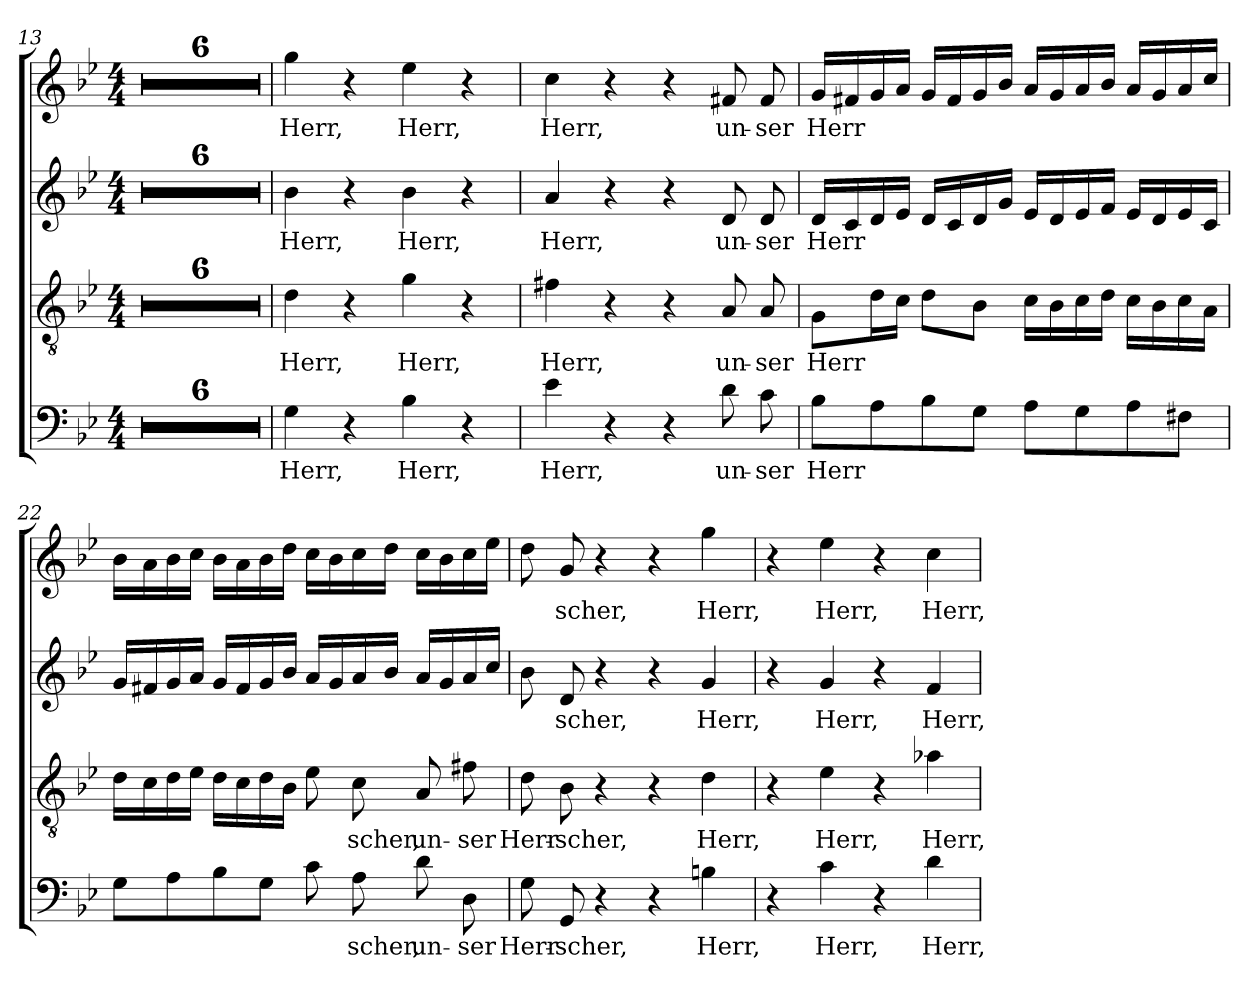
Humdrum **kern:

**kern	**text	**kern	**text	**kern	**text	**kern	**text
*part4	*part4	*part3	*part3	*part2	*part2	*part1	*part1
*staff4	*staff4	*staff3	*staff3	*staff2	*staff2	*staff1	*staff1
*clefF4	*	*clefGv2	*	*clefG2	*	*clefG2	*
*k[b-e-]	*	*k[b-e-]	*	*k[b-e-]	*	*k[b-e-]	*
*B-:	*	*B-:	*	*B-:	*	*B-:	*
*M4/4	*	*M4/4	*	*M4/4	*	*M4/4	*
=13	=13	=13	=13	=13	=13	=13	=13
1r	.	1r	.	1r	.	1r	.
=14	=14	=14	=14	=14	=14	=14	=14
1r	.	1r	.	1r	.	1r	.
=15	=15	=15	=15	=15	=15	=15	=15
1r	.	1r	.	1r	.	1r	.
=16	=16	=16	=16	=16	=16	=16	=16
1r	.	1r	.	1r	.	1r	.
=17	=17	=17	=17	=17	=17	=17	=17
1r	.	1r	.	1r	.	1r	.
=18	=18	=18	=18	=18	=18	=18	=18
1r	.	1r	.	1r	.	1r	.
=19	=19	=19	=19	=19	=19	=19	=19
!	!LO:LY:b	!	!LO:LY:b	!	!LO:LY:b	!	!LO:LY:b
4G\	Herr,	4d\	Herr,	4b-\	Herr,	4gg\	Herr,
4r	.	4r	.	4r	.	4r	.
!	!LO:LY:b	!	!LO:LY:b	!	!LO:LY:b	!	!LO:LY:b
4B-\	Herr,	4g\	Herr,	4b-\	Herr,	4ee-\	Herr,
4r	.	4r	.	4r	.	4r	.
=20	=20	=20	=20	=20	=20	=20	=20
!	!LO:LY:b	!	!LO:LY:b	!	!LO:LY:b	!	!LO:LY:b
4e-\	Herr,	4f#X\	Herr,	4a/	Herr,	4cc\	Herr,
4r	.	4r	.	4r	.	4r	.
4r	.	4r	.	4r	.	4r	.
!	!LO:LY:b	!	!LO:LY:b	!	!LO:LY:b	!	!LO:LY:b
8d\	un-	8A/	un-	8d/	un-	8f#X/	un-
!	!LO:LY:b	!	!LO:LY:b	!	!LO:LY:b	!	!LO:LY:b
8c\	-ser	8A/	-ser	8d/	-ser	8f#/	-ser
=21	=21	=21	=21	=21	=21	=21	=21
!	!LO:LY:b	!	!LO:LY:b	!	!LO:LY:b	!	!LO:LY:b
8B-\L	Herr	8G\L	Herr	16d/LL	Herr	16g/LL	Herr
.	.	.	.	16c/	.	16f#X/	.
8A\	.	16d\L	.	16d/	.	16g/	.
.	.	16c\JJ	.	16e-/JJ	.	16a/JJ	.
8B-\	.	8d\L	.	16d/LL	.	16g/LL	.
.	.	.	.	16c/	.	16f#/	.
8G\J	.	8B-\J	.	16d/	.	16g/	.
.	.	.	.	16g/JJ	.	16b-/JJ	.
8A\L	.	16c\LL	.	16e-/LL	.	16a/LL	.
.	.	16B-\	.	16d/	.	16g/	.
8G\	.	16c\	.	16e-/	.	16a/	.
.	.	16d\JJ	.	16f/JJ	.	16b-/JJ	.
8A\	.	16c\LL	.	16e-/LL	.	16a/LL	.
.	.	16B-\	.	16d/	.	16g/	.
8F#X\J	.	16c\	.	16e-/	.	16a/	.
.	.	16A\JJ	.	16c/JJ	.	16cc/JJ	.
!!LO:LB:g=z
=22	=22	=22	=22	=22	=22	=22	=22
8G\L	.	16d\LL	.	16g/LL	.	16b-\LL	.
.	.	16c\	.	16f#X/	.	16a\	.
8A\	.	16d\	.	16g/	.	16b-\	.
.	.	16e-\JJ	.	16a/JJ	.	16cc\JJ	.
8B-\	.	16d\LL	.	16g/LL	.	16b-\LL	.
.	.	16c\	.	16f#/	.	16a\	.
8G\J	.	16d\	.	16g/	.	16b-\	.
.	.	16B-\JJ	.	16b-/JJ	.	16dd\JJ	.
8c\	.	8e-\	.	16a/LL	.	16cc\LL	.
.	.	.	.	16g/	.	16b-\	.
!	!LO:LY:b	!	!LO:LY:b	!	!	!	!
8A\	scher,	8c\	scher,	16a/	.	16cc\	.
.	.	.	.	16b-/JJ	.	16dd\JJ	.
!	!LO:LY:b	!	!LO:LY:b	!	!	!	!
8d\	un-	8A/	un-	16a/LL	.	16cc\LL	.
.	.	.	.	16g/	.	16b-\	.
!	!LO:LY:b	!	!LO:LY:b	!	!	!	!
8D\	-ser	8f#X\	-ser	16a/	.	16cc\	.
.	.	.	.	16cc/JJ	.	16ee-\JJ	.
=23	=23	=23	=23	=23	=23	=23	=23
!	!LO:LY:b	!	!LO:LY:b	!	!	!	!
8G\	Herr-	8d\	Herr-	8b-\	.	8dd\	.
!	!LO:LY:b	!	!LO:LY:b	!	!LO:LY:b	!	!LO:LY:b
8GG/	-scher,	8B-\	-scher,	8d/	scher,	8g/	scher,
4r	.	4r	.	4r	.	4r	.
4r	.	4r	.	4r	.	4r	.
!	!LO:LY:b	!	!LO:LY:b	!	!LO:LY:b	!	!LO:LY:b
4Bn\	Herr,	4d\	Herr,	4g/	Herr,	4gg\	Herr,
!!LO:LB:g=z
=24	=24	=24	=24	=24	=24	=24	=24
4r	.	4r	.	4r	.	4r	.
!	!LO:LY:b	!	!LO:LY:b	!	!LO:LY:b	!	!LO:LY:b
4c\	Herr,	4e-\	Herr,	4g/	Herr,	4ee-\	Herr,
4r	.	4r	.	4r	.	4r	.
!	!LO:LY:b	!	!LO:LY:b	!	!LO:LY:b	!	!LO:LY:b
4d\	Herr,	4a-X\	Herr,	4f/	Herr,	4cc\	Herr,
=	=	=	=	=	=	=	=
*-	*-	*-	*-	*-	*-	*-	*-
